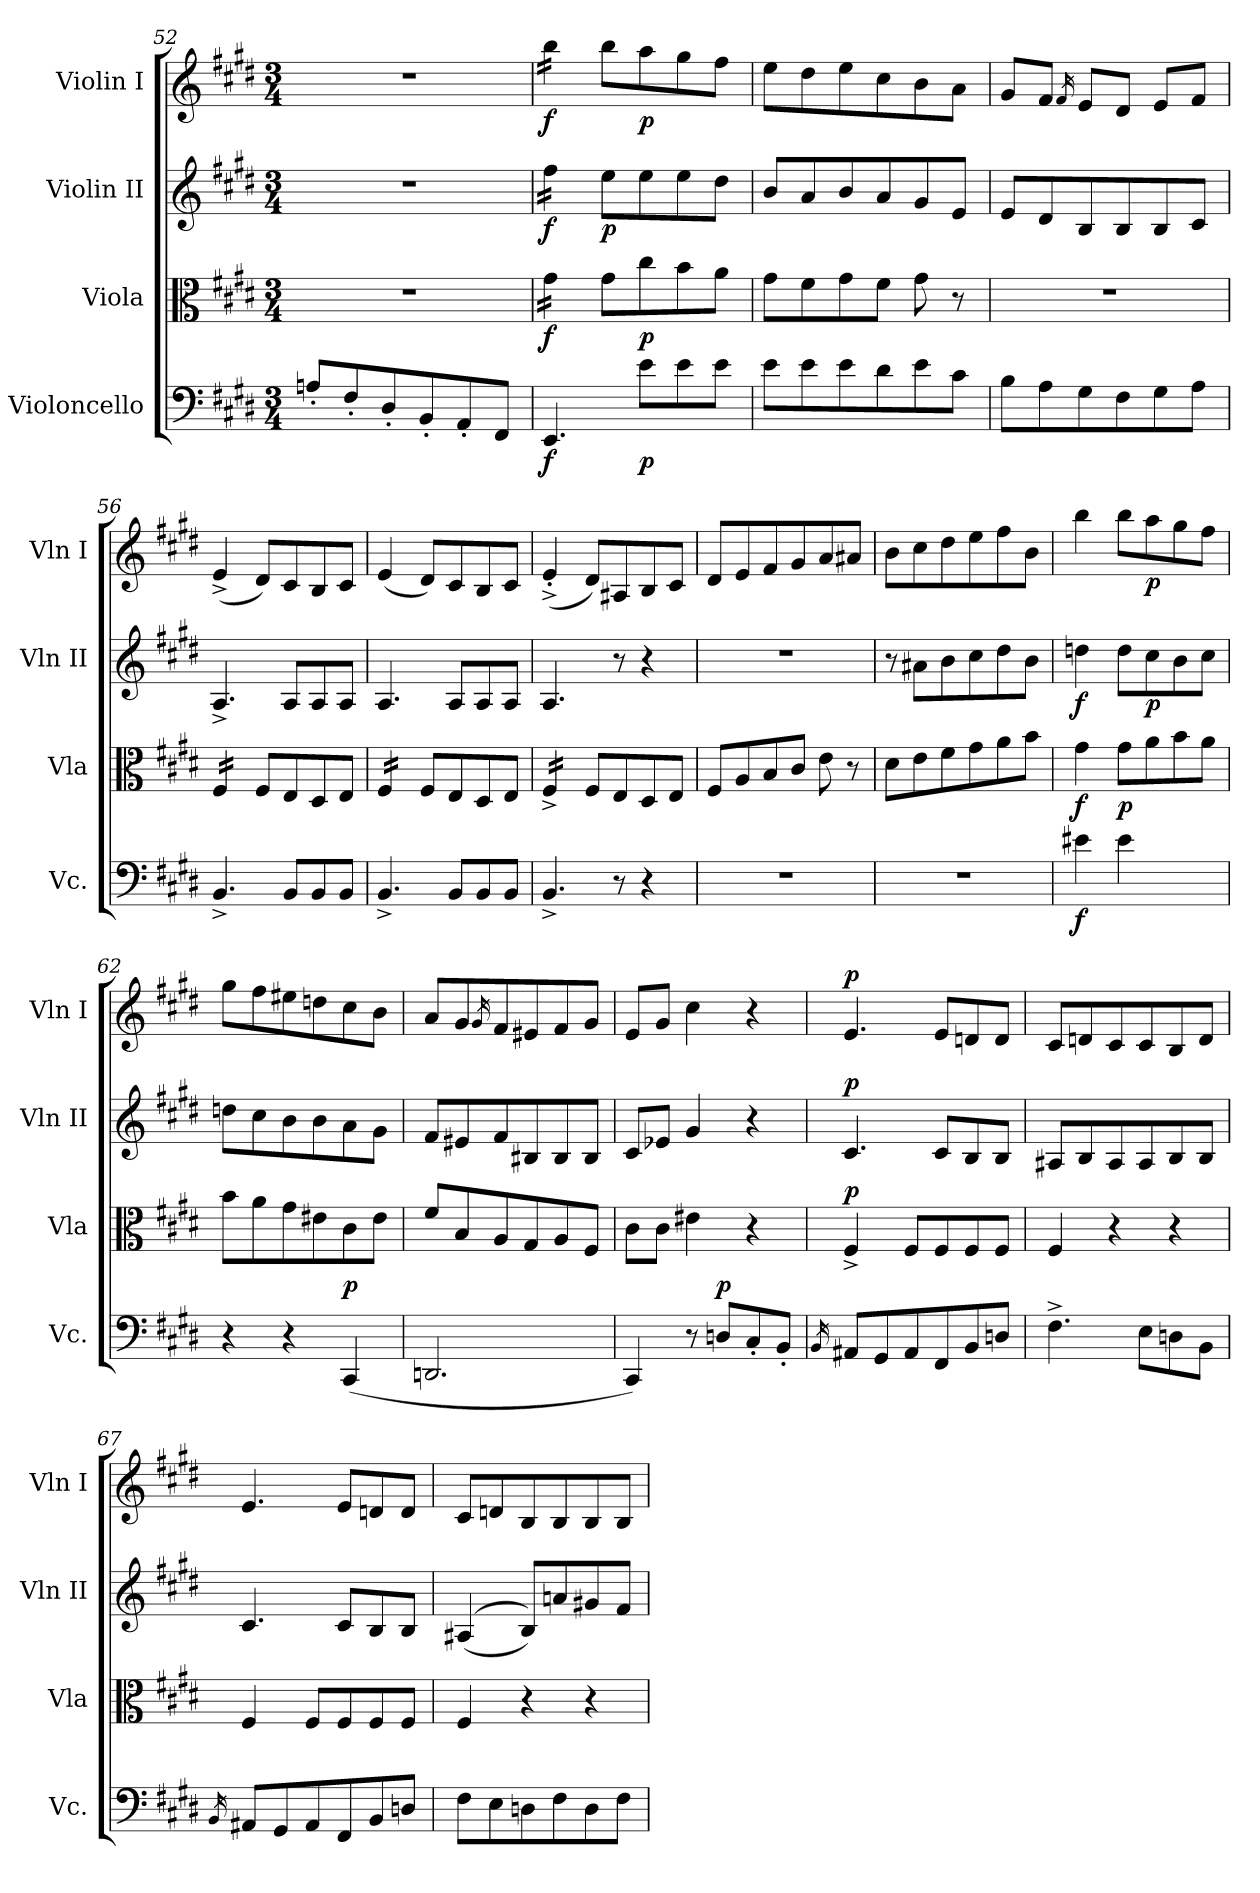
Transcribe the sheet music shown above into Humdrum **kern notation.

**kern	**dynam	**kern	**dynam	**kern	**dynam	**kern	**dynam
*part4	*part4	*part3	*part3	*part2	*part2	*part1	*part1
*staff4	*staff4	*staff3	*staff3	*staff2	*staff2	*staff1	*staff1
*I"Violoncello	*	*I"Viola	*	*I"Violin II	*	*I"Violin I	*
*I'Vc.	*	*I'Vla	*	*I'Vln II	*	*I'Vln I	*
*clefF4	*	*clefC3	*	*clefG2	*	*clefG2	*
*k[f#c#g#d#]	*	*k[f#c#g#d#]	*	*k[f#c#g#d#]	*	*k[f#c#g#d#]	*
*M3/4	*	*M3/4	*	*M3/4	*	*M3/4	*
=52	=52	=52	=52	=52	=52	=52	=52
8An'/L	.	2.r	.	2.r	.	2.r	.
8F#'/	.	.	.	.	.	.	.
8D#'/	.	.	.	.	.	.	.
8BB'/	.	.	.	.	.	.	.
8AA'/	.	.	.	.	.	.	.
8FF#/J	.	.	.	.	.	.	.
=53	=53	=53	=53	=53	=53	=53	=53
!	!LO:DY:b	!	!LO:DY:b	!	!LO:DY:b	!	!LO:DY:b
*	*	*tremolo	*	*	*	*	*
*	*	*	*	*tremolo	*	*	*
*	*	*	*	*	*	*tremolo	*
4.EE/	f	16g#\LL	f	16ff#\LL	f	16bb\LL	f
.	.	16g#\	.	16ff#\	.	16bb\	.
.	.	16g#\	.	16ff#\	.	16bb\	.
.	.	16g#\JJ	.	16ff#\JJ	.	16bb\JJ	.
*	*	*	*	*	*	*Xtremolo	*
*	*	*	*	*Xtremolo	*	*	*
*	*	*Xtremolo	*	*	*	*	*
!	!	!	!	!	!LO:DY:b	!	!
.	.	8g#\L	.	8ee\L	p	8bb\L	.
!	!LO:DY:b	!	!LO:DY:b	!	!	!	!LO:DY:b
8e\L	p	8cc#\	p	8ee\	.	8aa\	p
8e\	.	8b\	.	8ee\	.	8gg#\	.
8e\J	.	8a\J	.	8dd#\J	.	8ff#\J	.
=54	=54	=54	=54	=54	=54	=54	=54
8e\L	.	8g#\L	.	8b/L	.	8ee\L	.
8e\	.	8f#\	.	8a/	.	8dd#\	.
8e\	.	8g#\	.	8b/	.	8ee\	.
8d#\	.	8f#\J	.	8a/	.	8cc#\	.
8e\	.	8g#\	.	8g#/	.	8b\	.
8c#\J	.	8r	.	8e/J	.	8a\J	.
=55	=55	=55	=55	=55	=55	=55	=55
8B\L	.	2.r	.	8e/L	.	8g#/L	.
8A\	.	.	.	8d#/	.	8f#/J	.
.	.	.	.	.	.	16qf#/	.
8G#\	.	.	.	8B/	.	8e/L	.
8F#\	.	.	.	8B/	.	8d#/J	.
8G#\	.	.	.	8B/	.	8e/L	.
8A\J	.	.	.	8c#/J	.	8f#/J	.
=56	=56	=56	=56	=56	=56	=56	=56
*	*	*tremolo	*	*	*	*	*
4.BB^/	.	16F#/LL	.	4.A^/	.	(4e^/	.
.	.	16F#/	.	.	.	.	.
.	.	16F#/	.	.	.	.	.
.	.	16F#/JJ	.	.	.	.	.
*	*	*Xtremolo	*	*	*	*	*
.	.	8F#/L	.	.	.	8d#/L)	.
8BB/L	.	8E/	.	8A/L	.	8c#/	.
8BB/	.	8D#/	.	8A/	.	8B/	.
8BB/J	.	8E/J	.	8A/J	.	8c#/J	.
=57	=57	=57	=57	=57	=57	=57	=57
*	*	*tremolo	*	*	*	*	*
4.BB^/	.	16F#/LL	.	4.A/	.	(4e/	.
.	.	16F#/	.	.	.	.	.
.	.	16F#/	.	.	.	.	.
.	.	16F#/JJ	.	.	.	.	.
*	*	*Xtremolo	*	*	*	*	*
.	.	8F#/L	.	.	.	8d#/L)	.
8BB/L	.	8E/	.	8A/L	.	8c#/	.
8BB/	.	8D#/	.	8A/	.	8B/	.
8BB/J	.	8E/J	.	8A/J	.	8c#/J	.
!!LO:LB:g=z
=58	=58	=58	=58	=58	=58	=58	=58
*	*	*tremolo	*	*	*	*	*
4.BB^/	.	16F#^/LL	.	4.A/	.	(4e^'/	.
.	.	16F#^/	.	.	.	.	.
.	.	16F#^/	.	.	.	.	.
.	.	16F#^/JJ	.	.	.	.	.
*	*	*Xtremolo	*	*	*	*	*
.	.	8F#/L	.	.	.	8d#/L)	.
8r	.	8E/	.	8r	.	8A#X/	.
4r	.	8D#/	.	4r	.	8B/	.
.	.	8E/J	.	.	.	8c#/J	.
!!LO:LB:g=z
=59	=59	=59	=59	=59	=59	=59	=59
2.r	.	8F#/L	.	2.r	.	8d#/L	.
.	.	8A/	.	.	.	8e/	.
.	.	8B/	.	.	.	8f#/	.
.	.	8c#/J	.	.	.	8g#/	.
.	.	8e\	.	.	.	8a/	.
.	.	8r	.	.	.	8a#X/J	.
=60	=60	=60	=60	=60	=60	=60	=60
2.r	.	8d#\L	.	8r	.	8b\L	.
.	.	8e\	.	8a#X\L	.	8cc#\	.
.	.	8f#\	.	8b\	.	8dd#\	.
.	.	8g#\	.	8cc#\	.	8ee\	.
.	.	8a\	.	8dd#\	.	8ff#\	.
.	.	8b\J	.	8b\J	.	8b\J	.
=61	=61	=61	=61	=61	=61	=61	=61
!	!LO:DY:b	!	!LO:DY:b	!	!LO:DY:b	!	!
4e#X\	f	4g#\	f	4ddn\	f	4bb\	.
!	!	!	!LO:DY:b	!	!	!	!
4e#\	.	8g#\L	p	8dd\L	.	8bb\L	.
!	!	!	!	!	!LO:DY:b	!	!LO:DY:b
.	.	8a\	.	8cc#\	p	8aa\	p
4ryy	.	8b\	.	8b\	.	8gg#\	.
.	.	8a\J	.	8cc#\J	.	8ff#\J	.
=62	=62	=62	=62	=62	=62	=62	=62
4r	.	8b\L	.	8ddn\L	.	8gg#\L	.
.	.	8a\	.	8cc#\	.	8ff#\	.
4r	.	8g#\	.	8b\	.	8ee#X\	.
.	.	8e#X\	.	8b\	.	8ddn\	.
!	!LO:DY:a	!	!	!	!	!	!
(4CC#/	p	8c#\	.	8a\	.	8cc#\	.
.	.	8e#\J	.	8g#\J	.	8b\J	.
=63	=63	=63	=63	=63	=63	=63	=63
2.DDn/	.	8f#/L	.	8f#/L	.	8a/L	.
.	.	8B/	.	8e#X/	.	8g#/	.
.	.	.	.	.	.	16qg#/	.
.	.	8A/	.	8f#/	.	8f#/	.
.	.	8G#/	.	8B#X/	.	8e#X/	.
.	.	8A/	.	8B#/	.	8f#/	.
.	.	8F#/J	.	8B#/J	.	8g#/J	.
=64	=64	=64	=64	=64	=64	=64	=64
4CC#/)	.	8c#\L	.	8c#/L	.	8e/L	.
.	.	8c#\J	.	8e-X/J	.	8g#/J	.
8r	.	4e#X\	.	4g#/	.	4cc#\	.
!	!LO:DY:a	!	!	!	!	!	!
8Dn/L	p	.	.	.	.	.	.
8C#'/	.	4r	.	4r	.	4r	.
8BB'/J	.	.	.	.	.	.	.
=65	=65	=65	=65	=65	=65	=65	=65
16qBB/	.	.	.	.	.	.	.
!	!	!	!LO:DY:a	!	!LO:DY:a	!	!LO:DY:a
8AA#X/L	.	4F#^/	p	4.c#/	p	4.e/	p
8GG#/	.	.	.	.	.	.	.
8AA#/	.	8F#/L	.	.	.	.	.
8FF#/	.	8F#/	.	8c#/L	.	8e/L	.
8BB/	.	8F#/	.	8B/	.	8dn/	.
8Dn/J	.	8F#/J	.	8B/J	.	8d/J	.
=66	=66	=66	=66	=66	=66	=66	=66
4.F#^\	.	4F#/	.	8A#X/L	.	8c#/L	.
.	.	.	.	8B/	.	8dn/	.
.	.	4r	.	8A#/	.	8c#/	.
8E\L	.	.	.	8A#/	.	8c#/	.
8Dn\	.	4r	.	8B/	.	8B/	.
8BB\J	.	.	.	8B/J	.	8d/J	.
!!LO:PB:g=z
=67	=67	=67	=67	=67	=67	=67	=67
16qBB/	.	.	.	.	.	.	.
8AA#X/L	.	4F#/	.	4.c#/	.	4.e/	.
8GG#/	.	.	.	.	.	.	.
8AA#/	.	8F#/L	.	.	.	.	.
8FF#/	.	8F#/	.	8c#/L	.	8e/L	.
8BB/	.	8F#/	.	8B/	.	8dn/	.
8Dn/J	.	8F#/J	.	8B/J	.	8d/J	.
=68	=68	=68	=68	=68	=68	=68	=68
8F#\L	.	4F#/	.	((4A#X/	.	8c#/L	.
8E\	.	.	.	.	.	8dn/	.
8Dn\	.	4r	.	8B/L))	.	8B/	.
8F#\	.	.	.	8an/	.	8B/	.
8D\	.	4r	.	8g#X/	.	8B/	.
8F#\J	.	.	.	8f#/J	.	8B/J	.
=	=	=	=	=	=	=	=
*-	*-	*-	*-	*-	*-	*-	*-
